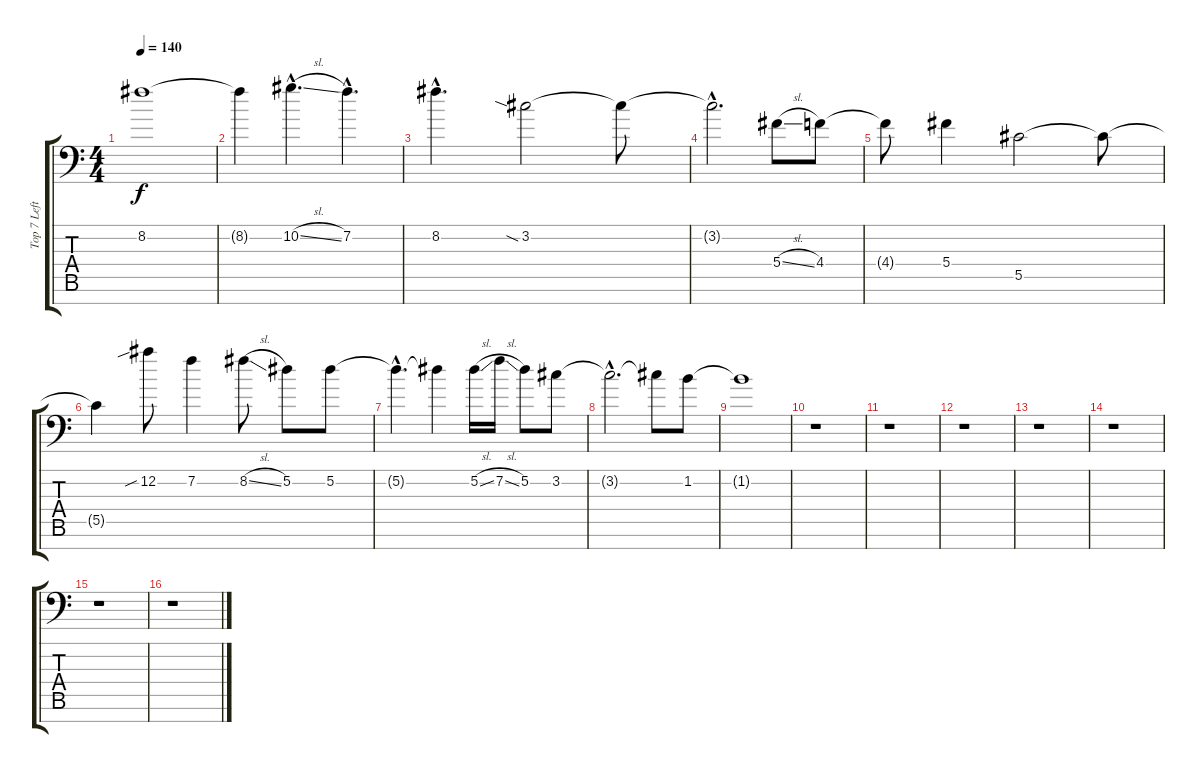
\track ("Top 7 Left Channel" "Top 7 Left") {instrument overdrivenguitar}
\staff {score tabs}
\tuning (Eb4 Bb3 Gb3 Db3 Ab2 Eb2 Bb1) {hide}
\ts (4 4)
\tempo 140
\clef f4
\ks c
8.2.1{dy f instrument overdrivenguitar} |
8.2{t}.4 10.2{sl hac}.4{d} 7.2{hac}.4{d} |
8.2{hac}.4{d} 3.2{sia}.2 3.2{t}.8 |
3.2{hac t}.2{d} 5.4{sl}.8 4.4.8 |
4.4{t}.8 5.4.4 5.5.2 5.5{t}.8 |
5.5{t}.4 12.2{sib}.8 7.2.4 8.2{sl}.8 5.2.8 5.2.8 |
5.2{hac t}.4{d} 5.2{t}.4 5.2{sl}.16 7.2{sl}.16 5.2.8 3.2.8 |
3.2{hac t}.2{d} 3.2{t}.8 1.2.8{volume 0} |
1.2{t}.1 |
r.1 |
r.1 |
r.1 |
r.1 |
r.1 |
r.1 |
r.1
